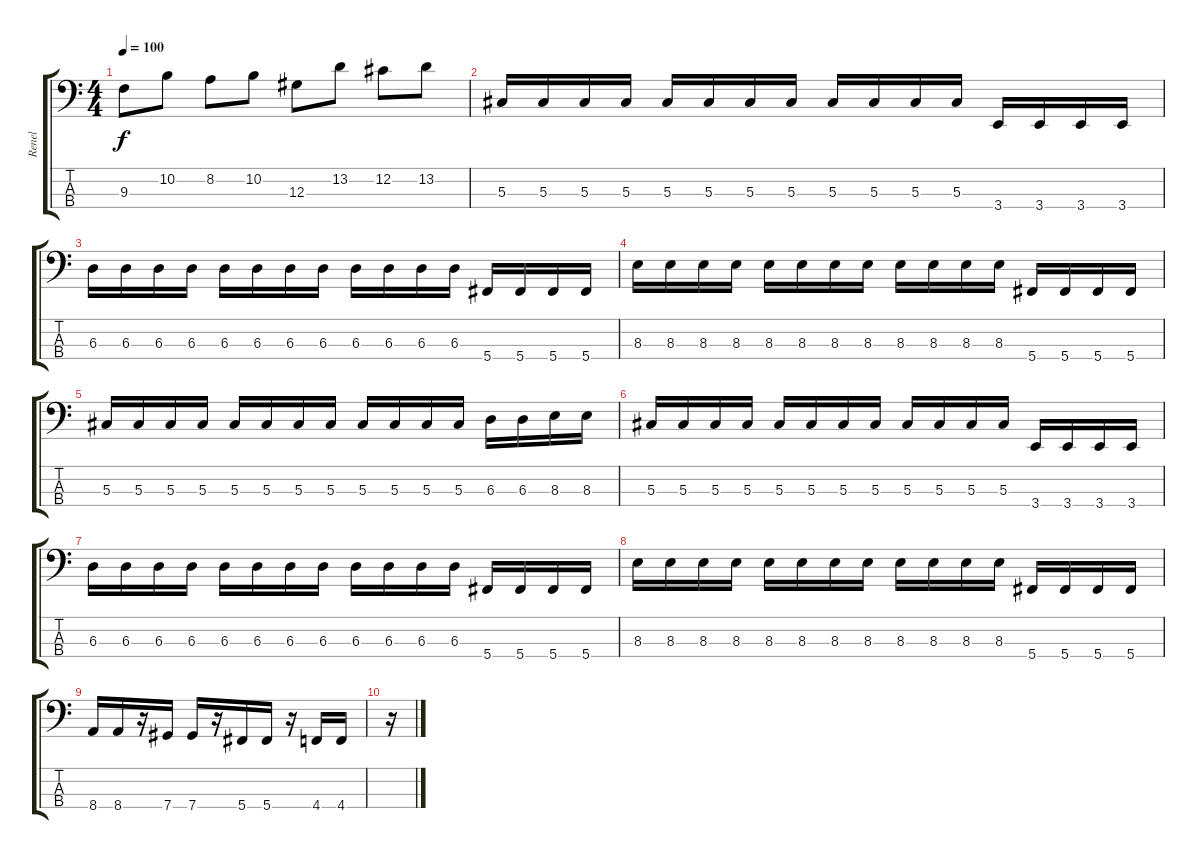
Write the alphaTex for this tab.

\track ("Renel" "Renel") {instrument electricbasspick}
\staff {score tabs}
\tuning (Gb2 Db2 Ab1 Db1) {hide}
\ts (4 4)
\tempo 100
\clef f4
\ks c
9.3.8{dy f} 10.2.8 8.2.8 10.2.8 12.3.8 13.2.8 12.2.8 13.2.8 |
5.3.16 5.3.16 5.3.16 5.3.16 5.3.16 5.3.16 5.3.16 5.3.16 5.3.16 5.3.16 5.3.16 5.3.16 3.4.16 3.4.16 3.4.16 3.4.16 |
6.3.16 6.3.16 6.3.16 6.3.16 6.3.16 6.3.16 6.3.16 6.3.16 6.3.16 6.3.16 6.3.16 6.3.16 5.4.16 5.4.16 5.4.16 5.4.16 |
8.3.16 8.3.16 8.3.16 8.3.16 8.3.16 8.3.16 8.3.16 8.3.16 8.3.16 8.3.16 8.3.16 8.3.16 5.4.16 5.4.16 5.4.16 5.4.16 |
5.3.16 5.3.16 5.3.16 5.3.16 5.3.16 5.3.16 5.3.16 5.3.16 5.3.16 5.3.16 5.3.16 5.3.16 6.3.16 6.3.16 8.3.16 8.3.16 |
5.3.16 5.3.16 5.3.16 5.3.16 5.3.16 5.3.16 5.3.16 5.3.16 5.3.16 5.3.16 5.3.16 5.3.16 3.4.16 3.4.16 3.4.16 3.4.16 |
6.3.16 6.3.16 6.3.16 6.3.16 6.3.16 6.3.16 6.3.16 6.3.16 6.3.16 6.3.16 6.3.16 6.3.16 5.4.16 5.4.16 5.4.16 5.4.16 |
8.3.16 8.3.16 8.3.16 8.3.16 8.3.16 8.3.16 8.3.16 8.3.16 8.3.16 8.3.16 8.3.16 8.3.16 5.4.16 5.4.16 5.4.16 5.4.16 |
8.4.16 8.4.16 r.16 7.4.16 7.4.16 r.16 5.4.16 5.4.16 r.16 4.4.16 4.4.16 |
r.16
